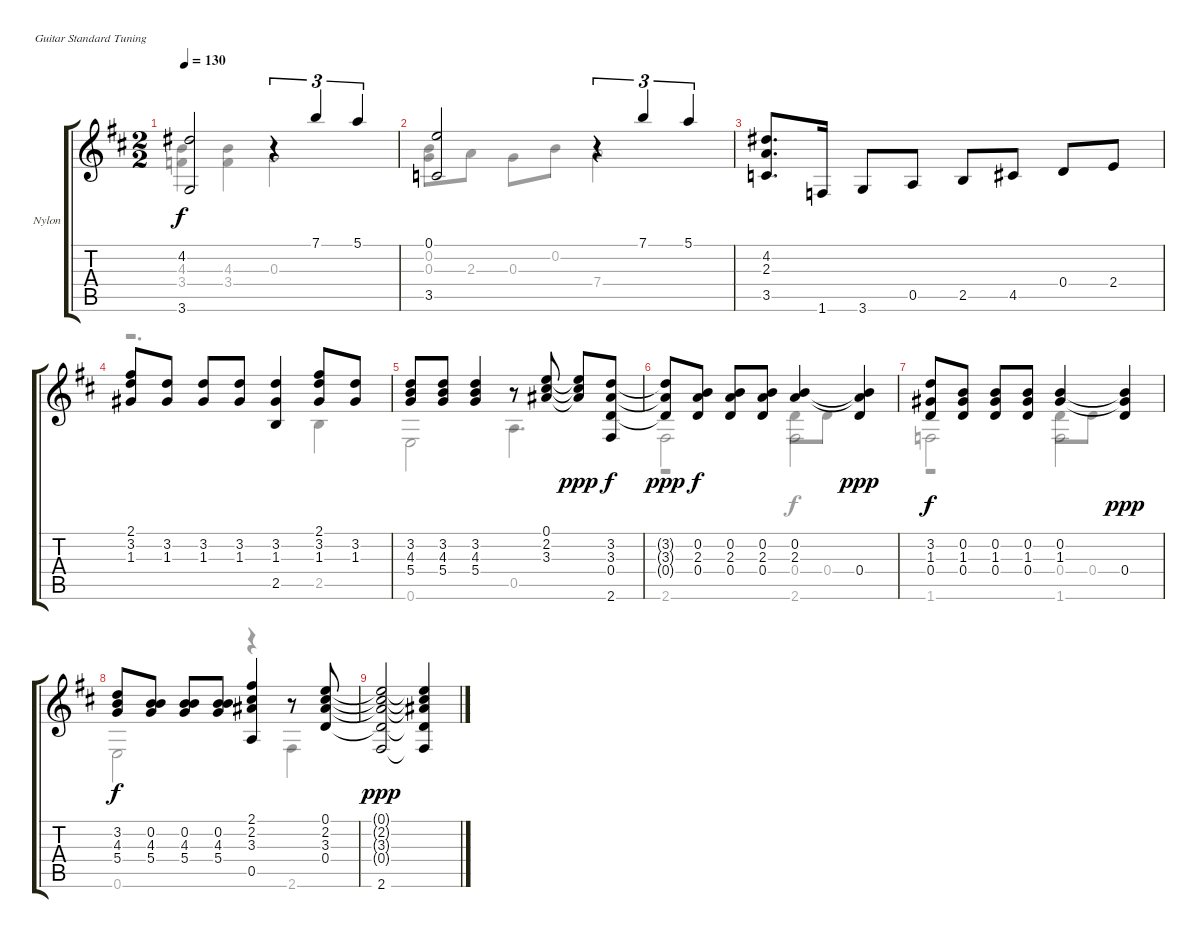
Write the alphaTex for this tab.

\bracketExtendMode groupsimilarinstruments
\firstSystemTrackNameOrientation horizontal
\otherSystemsTrackNameOrientation horizontal
\track ("Nylon" "Nylon") {instrument acousticguitarnylon}
\staff {score tabs}
\tuning (E4 B3 G3 D3 A2 E2)
\voice
\ts (2 2)
\tempo 130
\clef g2
\ks d
(4.2 3.6).2{dy f} r.4{tu (3 2)} 7.1.4{tu (3 2)} 5.1.4{tu (3 2)} |
(0.1 3.5).2 r.4{tu (3 2)} 7.1.4{tu (3 2)} 5.1.4{tu (3 2)} |
(4.2 2.3 3.5).8{d} 1.6.16 3.6.8 0.5.8 2.5.8 4.5.8 0.4.8 2.4.8 |
(2.1 3.2 1.3).8 (3.2 1.3).8 (3.2 1.3).8 (3.2 1.3).8 (3.2 1.3 2.5).4 (2.1 3.2 1.3).8 (3.2 1.3).8 |
(3.2 4.3 5.4).8 (3.2 4.3 5.4).8 (3.2 4.3 5.4).4 r.8 (0.1 2.2 3.3).8 (0.1{t} 2.2{t} 3.3{t}).8{dy ppp} (3.2 3.3 0.4 2.6).8{dy f} |
(3.2{t} 3.3{t} 0.4{t}).8{dy ppp} (0.2 2.3 0.4).8{dy f} (0.2 2.3 0.4).8 (0.2 2.3 0.4).8 (0.2 2.3).4 (0.2{t} 2.3{t} 0.4).4{dy ppp} |
(3.2 1.3 0.4).8{dy f} (0.2 1.3 0.4).8 (0.2 1.3 0.4).8 (0.2 1.3 0.4).8 (0.2 1.3).4 (0.2{t} 1.3{t} 0.4).4{dy ppp} |
(3.2 4.3 5.4).8{dy f} (0.2 4.3 5.4).8 (0.2 4.3 5.4).8 (0.2 4.3 5.4).8 (2.1 2.2 3.3 0.5).4 r.8 (0.1 2.2 3.3 0.4).8 |
(0.1{t} 2.2{t} 3.3{t} 0.4{t} 2.6).2{dy ppp} (0.1{t} 2.2{t} 3.3{t} 0.4{t} 2.6{t}).4
\voice
\clef g2
\ottava regular
\simile none
\ks d
(4.3 3.4).4{dy f} (4.3 3.4).4 0.3.2 |
(0.2 0.3).8 2.3.8 0.3.8 0.2.8 7.4.2 |
|
r.2{d} 2.5.4 |
0.6.2 0.5.4{d} |
2.6.2{dy ppp} 0.4.8{dy f} 0.4.8 |
1.6.2 0.4.8 0.4.8 |
0.6.2 r.4 2.6.4 |
\voice
\clef g2
\ottava regular
\simile none
\ks d
|
|
|
|
|
r.2 2.6.2 |
r.2 1.6.2 |
|
